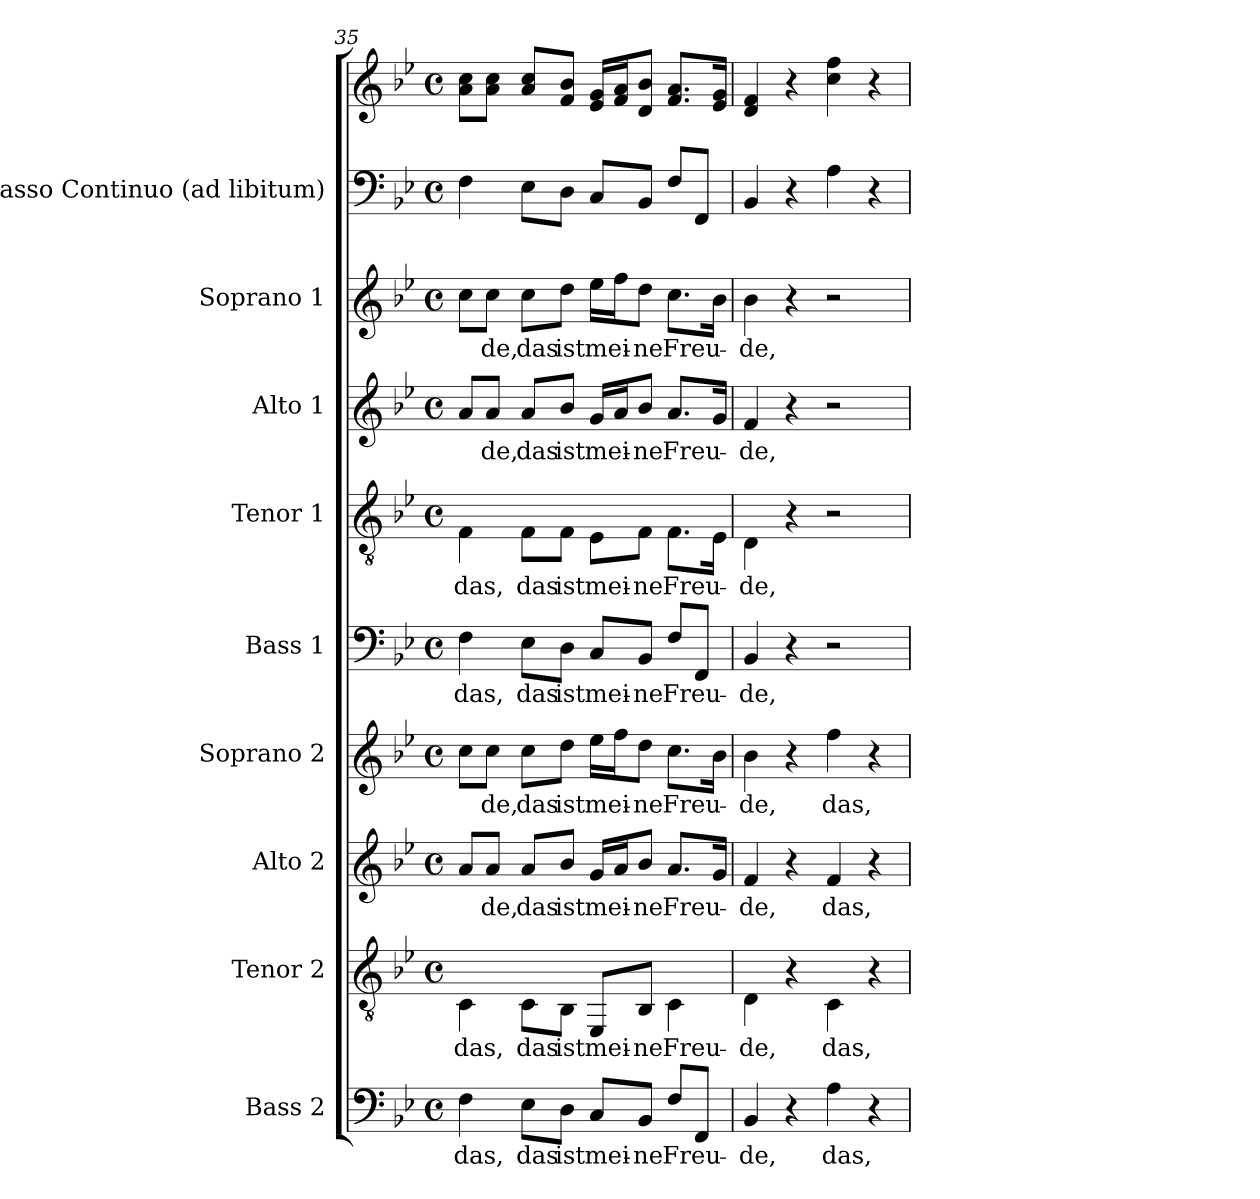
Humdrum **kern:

**kern	**text	**kern	**text	**kern	**text	**kern	**text	**kern	**text	**kern	**text	**kern	**text	**kern	**text	**kern	**kern
*part9	*part9	*part8	*part8	*part7	*part7	*part6	*part6	*part5	*part5	*part4	*part4	*part3	*part3	*part2	*part2	*part1	*part1
*staff10	*staff10	*staff9	*staff9	*staff8	*staff8	*staff7	*staff7	*staff6	*staff6	*staff5	*staff5	*staff4	*staff4	*staff3	*staff3	*staff2	*staff1
*I"Bass 2	*	*I"Tenor 2	*	*I"Alto 2	*	*I"Soprano 2	*	*I"Bass 1	*	*I"Tenor 1	*	*I"Alto 1	*	*I"Soprano 1	*	*I"Basso Continuo    (ad libitum)	*
*I'Bass 2	*	*I'Tenor 2	*	*I'Alto 2	*	*I'Soprano 2	*	*I'Bass 1	*	*I'Tenor 1	*	*I'Alto 1	*	*I'Soprano 1	*	*I'Basso Continuo    (ad libitum)	*
*clefF4	*	*clefGv2	*	*clefG2	*	*clefG2	*	*clefF4	*	*clefGv2	*	*clefG2	*	*clefG2	*	*clefF4	*clefG2
*k[b-e-]	*	*k[b-e-]	*	*k[b-e-]	*	*k[b-e-]	*	*k[b-e-]	*	*k[b-e-]	*	*k[b-e-]	*	*k[b-e-]	*	*k[b-e-]	*k[b-e-]
*B-:	*	*B-:	*	*B-:	*	*B-:	*	*B-:	*	*B-:	*	*B-:	*	*B-:	*	*B-:	*B-:
*M4/4	*	*M4/4	*	*M4/4	*	*M4/4	*	*M4/4	*	*M4/4	*	*M4/4	*	*M4/4	*	*M4/4	*M4/4
*met(c)	*	*met(c)	*	*met(c)	*	*met(c)	*	*met(c)	*	*met(c)	*	*met(c)	*	*met(c)	*	*met(c)	*met(c)
=35	=35	=35	=35	=35	=35	=35	=35	=35	=35	=35	=35	=35	=35	=35	=35	=35	=35
!	!LO:LY:b:color=#000000	!	!	!	!	!	!	!	!	!	!	!	!	!	!	!	!
!	!	!	!LO:LY:b:color=#000000	!	!	!	!	!	!	!	!	!	!	!	!	!	!
!	!	!	!	!	!	!	!	!	!LO:LY:b:color=#000000	!	!	!	!	!	!	!	!
!	!	!	!	!	!	!	!	!	!	!	!LO:LY:b:color=#000000	!	!	!	!	!	!
4Fi\	das,	4Ci\	das,	8ai/L	.	8cci\L	.	4Fi\	das,	4Fi\	das,	8ai/L	.	8cci\L	.	4Fi\	8ai\ 8cci\L
!	!	!	!	!	!LO:LY:b:color=#000000	!	!	!	!	!	!	!	!	!	!	!	!
!	!	!	!	!	!	!	!LO:LY:b:color=#000000	!	!	!	!	!	!	!	!	!	!
!	!	!	!	!	!	!	!	!	!	!	!	!	!LO:LY:b:color=#000000	!	!	!	!
!	!	!	!	!	!	!	!	!	!	!	!	!	!	!	!LO:LY:b:color=#000000	!	!
.	.	.	.	8ai/J	-de,	8cci\J	-de,	.	.	.	.	8ai/J	-de,	8cci\J	-de,	.	8ai\ 8cci\J
!	!LO:LY:b:color=#000000	!	!	!	!	!	!	!	!	!	!	!	!	!	!	!	!
!	!	!	!LO:LY:b:color=#000000	!	!	!	!	!	!	!	!	!	!	!	!	!	!
!	!	!	!	!	!LO:LY:b:color=#000000	!	!	!	!	!	!	!	!	!	!	!	!
!	!	!	!	!	!	!	!LO:LY:b:color=#000000	!	!	!	!	!	!	!	!	!	!
!	!	!	!	!	!	!	!	!	!LO:LY:b:color=#000000	!	!	!	!	!	!	!	!
!	!	!	!	!	!	!	!	!	!	!	!LO:LY:b:color=#000000	!	!	!	!	!	!
!	!	!	!	!	!	!	!	!	!	!	!	!	!LO:LY:b:color=#000000	!	!	!	!
!	!	!	!	!	!	!	!	!	!	!	!	!	!	!	!LO:LY:b:color=#000000	!	!
8E-i\L	das	8Ci\L	das	8ai/L	das	8cci\L	das	8E-i\L	das	8Fi\L	das	8ai/L	das	8cci\L	das	8E-i\L	8ai/ 8cci/L
!	!LO:LY:b:color=#000000	!	!	!	!	!	!	!	!	!	!	!	!	!	!	!	!
!	!	!	!LO:LY:b:color=#000000	!	!	!	!	!	!	!	!	!	!	!	!	!	!
!	!	!	!	!	!LO:LY:b:color=#000000	!	!	!	!	!	!	!	!	!	!	!	!
!	!	!	!	!	!	!	!LO:LY:b:color=#000000	!	!	!	!	!	!	!	!	!	!
!	!	!	!	!	!	!	!	!	!LO:LY:b:color=#000000	!	!	!	!	!	!	!	!
!	!	!	!	!	!	!	!	!	!	!	!LO:LY:b:color=#000000	!	!	!	!	!	!
!	!	!	!	!	!	!	!	!	!	!	!	!	!LO:LY:b:color=#000000	!	!	!	!
!	!	!	!	!	!	!	!	!	!	!	!	!	!	!	!LO:LY:b:color=#000000	!	!
8Di\J	ist	8BB-i\J	ist	8b-i/J	ist	8ddi\J	ist	8Di\J	ist	8Fi\J	ist	8b-i/J	ist	8ddi\J	ist	8Di\J	8fi/ 8b-i/J
!	!LO:LY:b:color=#000000	!	!	!	!	!	!	!	!	!	!	!	!	!	!	!	!
!	!	!	!LO:LY:b:color=#000000	!	!	!	!	!	!	!	!	!	!	!	!	!	!
!	!	!	!	!	!LO:LY:b:color=#000000	!	!	!	!	!	!	!	!	!	!	!	!
!	!	!	!	!	!	!	!LO:LY:b:color=#000000	!	!	!	!	!	!	!	!	!	!
!	!	!	!	!	!	!	!	!	!LO:LY:b:color=#000000	!	!	!	!	!	!	!	!
!	!	!	!	!	!	!	!	!	!	!	!LO:LY:b:color=#000000	!	!	!	!	!	!
!	!	!	!	!	!	!	!	!	!	!	!	!	!LO:LY:b:color=#000000	!	!	!	!
!	!	!	!	!	!	!	!	!	!	!	!	!	!	!	!LO:LY:b:color=#000000	!	!
8Ci/L	mei-	8EE-i/L	mei-	16gi/LL	mei-	16ee-i\LL	mei-	8Ci/L	mei-	8E-i\L	mei-	16gi/LL	mei-	16ee-i\LL	mei-	8Ci/L	16e-i/ 16gi/LL
.	.	.	.	16ai/J	.	16ffi\J	.	.	.	.	.	16ai/J	.	16ffi\J	.	.	16fi/ 16ai/J
!	!LO:LY:b:color=#000000	!	!	!	!	!	!	!	!	!	!	!	!	!	!	!	!
!	!	!	!LO:LY:b:color=#000000	!	!	!	!	!	!	!	!	!	!	!	!	!	!
!	!	!	!	!	!LO:LY:b:color=#000000	!	!	!	!	!	!	!	!	!	!	!	!
!	!	!	!	!	!	!	!LO:LY:b:color=#000000	!	!	!	!	!	!	!	!	!	!
!	!	!	!	!	!	!	!	!	!LO:LY:b:color=#000000	!	!	!	!	!	!	!	!
!	!	!	!	!	!	!	!	!	!	!	!LO:LY:b:color=#000000	!	!	!	!	!	!
!	!	!	!	!	!	!	!	!	!	!	!	!	!LO:LY:b:color=#000000	!	!	!	!
!	!	!	!	!	!	!	!	!	!	!	!	!	!	!	!LO:LY:b:color=#000000	!	!
8BB-i/J	-ne	8BB-i/J	-ne	8b-i/J	-ne	8ddi\J	-ne	8BB-i/J	-ne	8Fi\J	-ne	8b-i/J	-ne	8ddi\J	-ne	8BB-i/J	8di/ 8b-i/J
!	!LO:LY:b:color=#000000	!	!	!	!	!	!	!	!	!	!	!	!	!	!	!	!
!	!	!	!LO:LY:b:color=#000000	!	!	!	!	!	!	!	!	!	!	!	!	!	!
!	!	!	!	!	!LO:LY:b:color=#000000	!	!	!	!	!	!	!	!	!	!	!	!
!	!	!	!	!	!	!	!LO:LY:b:color=#000000	!	!	!	!	!	!	!	!	!	!
!	!	!	!	!	!	!	!	!	!LO:LY:b:color=#000000	!	!	!	!	!	!	!	!
!	!	!	!	!	!	!	!	!	!	!	!LO:LY:b:color=#000000	!	!	!	!	!	!
!	!	!	!	!	!	!	!	!	!	!	!	!	!LO:LY:b:color=#000000	!	!	!	!
!	!	!	!	!	!	!	!	!	!	!	!	!	!	!	!LO:LY:b:color=#000000	!	!
8Fi/L	Freu-	4Ci\	Freu-	8.ai/L	Freu-	8.cci\L	Freu-	8Fi/L	Freu-	8.Fi\L	Freu-	8.ai/L	Freu-	8.cci\L	Freu-	8Fi/L	8.fi/ 8.ai/L
8FFi/J	.	.	.	.	.	.	.	8FFi/J	.	.	.	.	.	.	.	8FFi/J	.
.	.	.	.	16gi/Jk	.	16b-i\Jk	.	.	.	16E-i\Jk	.	16gi/Jk	.	16b-i\Jk	.	.	16e-i/ 16gi/Jk
!!LO:PB:g=z
=36	=36	=36	=36	=36	=36	=36	=36	=36	=36	=36	=36	=36	=36	=36	=36	=36	=36
!	!LO:LY:b:color=#000000	!	!	!	!	!	!	!	!	!	!	!	!	!	!	!	!
!	!	!	!LO:LY:b:color=#000000	!	!	!	!	!	!	!	!	!	!	!	!	!	!
!	!	!	!	!	!LO:LY:b:color=#000000	!	!	!	!	!	!	!	!	!	!	!	!
!	!	!	!	!	!	!	!LO:LY:b:color=#000000	!	!	!	!	!	!	!	!	!	!
!	!	!	!	!	!	!	!	!	!LO:LY:b:color=#000000	!	!	!	!	!	!	!	!
!	!	!	!	!	!	!	!	!	!	!	!LO:LY:b:color=#000000	!	!	!	!	!	!
!	!	!	!	!	!	!	!	!	!	!	!	!	!LO:LY:b:color=#000000	!	!	!	!
!	!	!	!	!	!	!	!	!	!	!	!	!	!	!	!LO:LY:b:color=#000000	!	!
4BB-i/	-de,	4Di\	-de,	4fi/	-de,	4b-i\	-de,	4BB-i/	-de,	4Di\	-de,	4fi/	-de,	4b-i\	-de,	4BB-i/	4di/ 4fi
4r	.	4r	.	4r	.	4r	.	4r	.	4r	.	4r	.	4r	.	4r	4r
!	!LO:LY:b:color=#000000	!	!	!	!	!	!	!	!	!	!	!	!	!	!	!	!
!	!	!	!LO:LY:b:color=#000000	!	!	!	!	!	!	!	!	!	!	!	!	!	!
!	!	!	!	!	!LO:LY:b:color=#000000	!	!	!	!	!	!	!	!	!	!	!	!
!	!	!	!	!	!	!	!LO:LY:b:color=#000000	!	!	!	!	!	!	!	!	!	!
4Ai\	das,	4Ci\	das,	4fi/	das,	4ffi\	das,	2r	.	2r	.	2r	.	2r	.	4Ai\	4cci\ 4ffi
4r	.	4r	.	4r	.	4r	.	.	.	.	.	.	.	.	.	4r	4r
=	=	=	=	=	=	=	=	=	=	=	=	=	=	=	=	=	=
*-	*-	*-	*-	*-	*-	*-	*-	*-	*-	*-	*-	*-	*-	*-	*-	*-	*-
